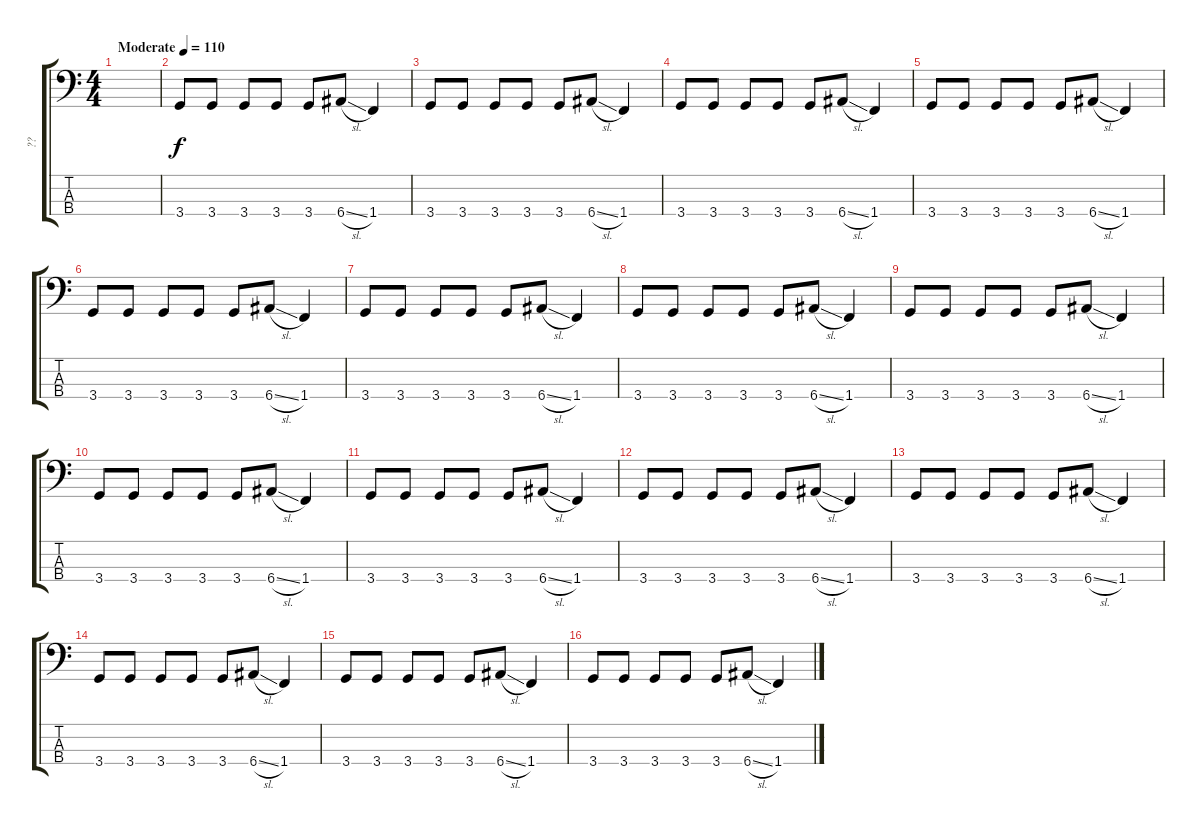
\track ("??" "??") {instrument electricbasspick}
\staff {score tabs}
\tuning (G2 D2 A1 E1) {hide}
\ts (4 4)
\tempo (110 "Moderate")
\clef f4
\ks c
|
3.4.8 3.4.8 3.4.8 3.4.8 3.4.8 6.4{sl}.8 1.4.4 |
3.4.8 3.4.8 3.4.8 3.4.8 3.4.8 6.4{sl}.8 1.4.4 |
3.4.8 3.4.8 3.4.8 3.4.8 3.4.8 6.4{sl}.8 1.4.4 |
3.4.8 3.4.8 3.4.8 3.4.8 3.4.8 6.4{sl}.8 1.4.4 |
3.4.8 3.4.8 3.4.8 3.4.8 3.4.8 6.4{sl}.8 1.4.4 |
3.4.8 3.4.8 3.4.8 3.4.8 3.4.8 6.4{sl}.8 1.4.4 |
3.4.8 3.4.8 3.4.8 3.4.8 3.4.8 6.4{sl}.8 1.4.4 |
3.4.8 3.4.8 3.4.8 3.4.8 3.4.8 6.4{sl}.8 1.4.4 |
3.4.8 3.4.8 3.4.8 3.4.8 3.4.8 6.4{sl}.8 1.4.4 |
3.4.8 3.4.8 3.4.8 3.4.8 3.4.8 6.4{sl}.8 1.4.4 |
3.4.8 3.4.8 3.4.8 3.4.8 3.4.8 6.4{sl}.8 1.4.4 |
3.4.8 3.4.8 3.4.8 3.4.8 3.4.8 6.4{sl}.8 1.4.4 |
3.4.8 3.4.8 3.4.8 3.4.8 3.4.8 6.4{sl}.8 1.4.4 |
3.4.8 3.4.8 3.4.8 3.4.8 3.4.8 6.4{sl}.8 1.4.4 |
3.4.8 3.4.8 3.4.8 3.4.8 3.4.8 6.4{sl}.8 1.4.4
